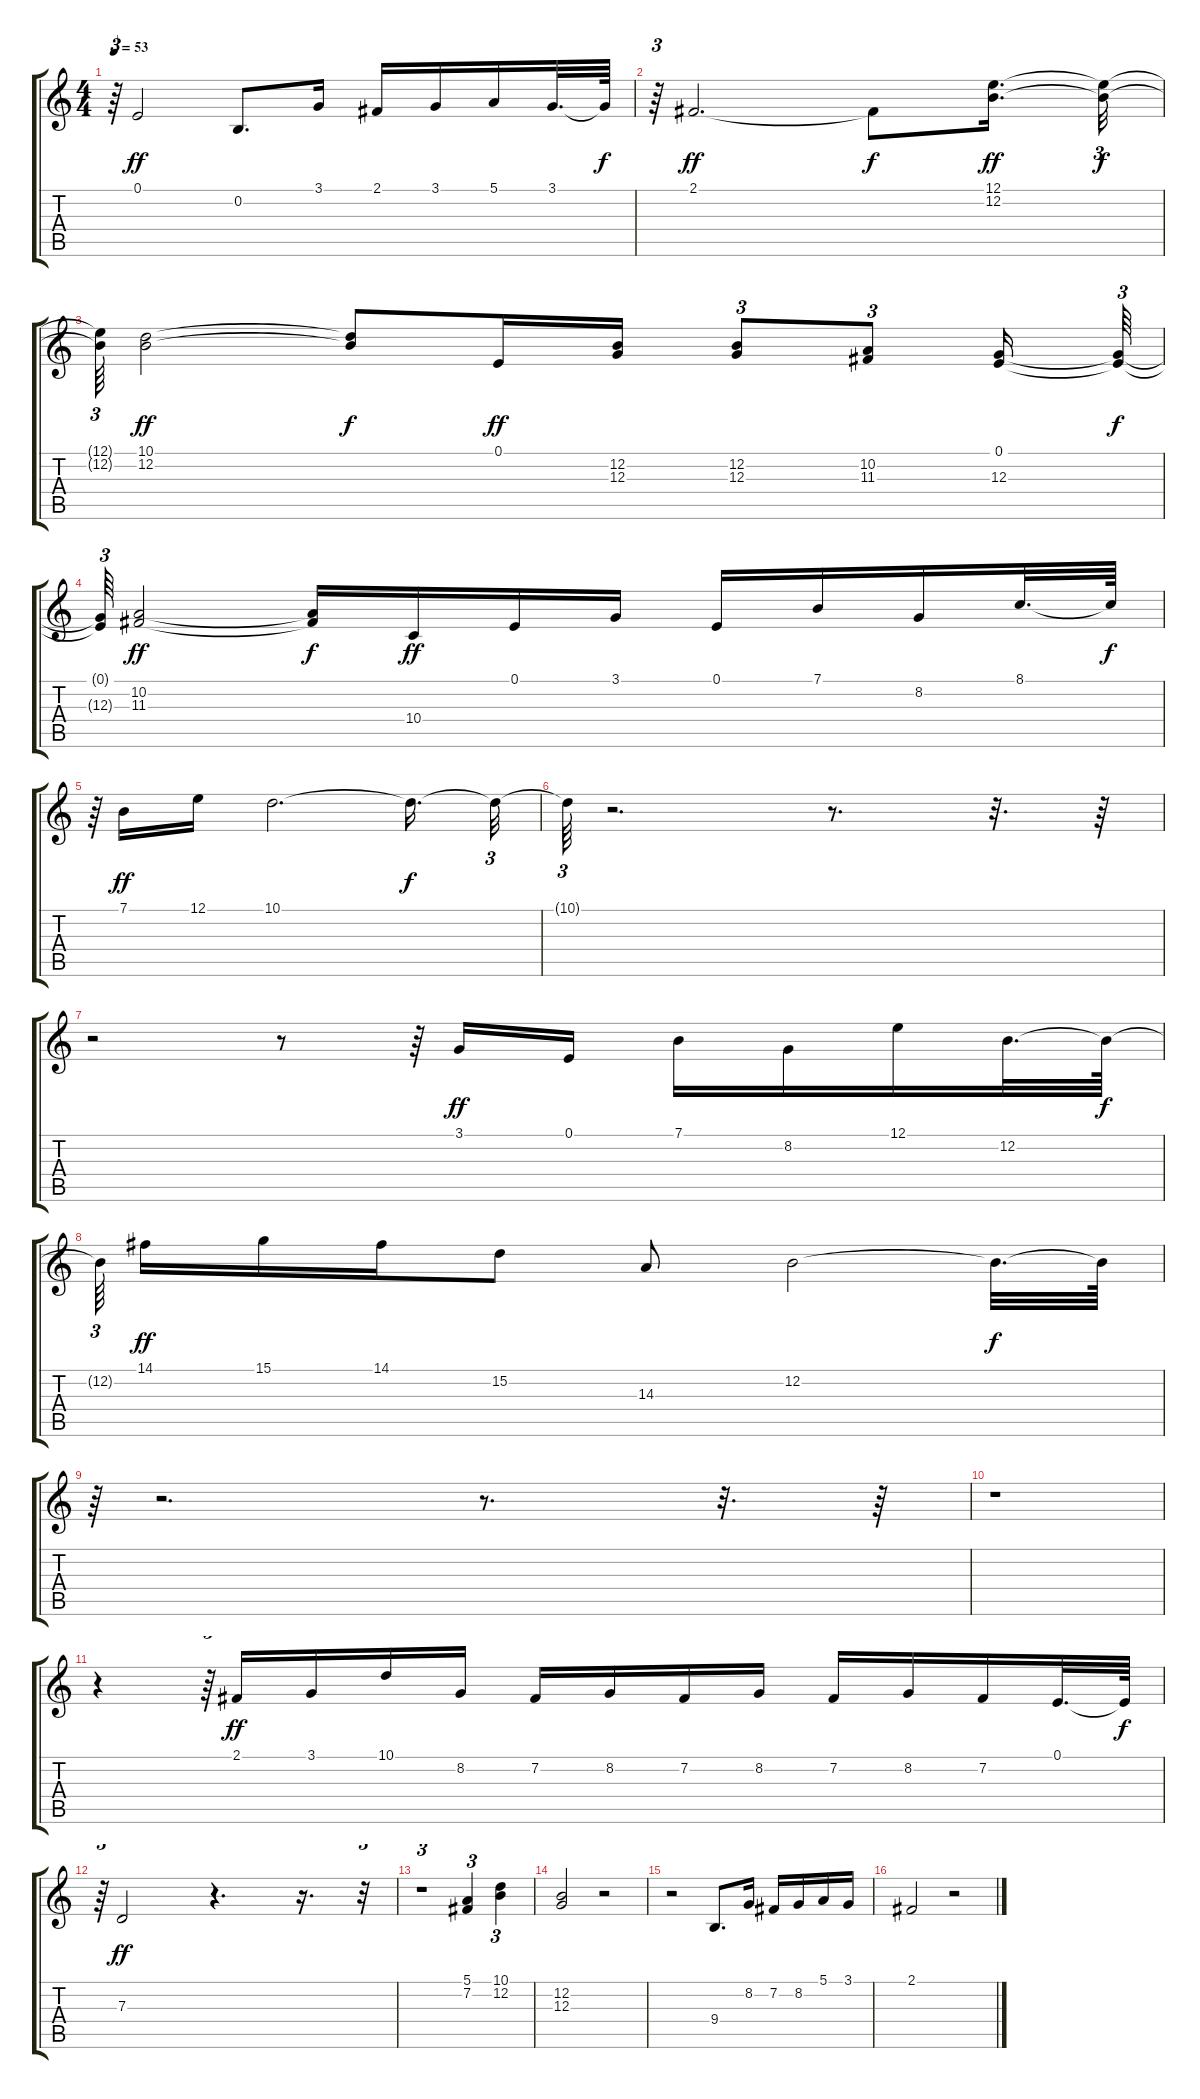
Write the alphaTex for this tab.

\track "" {instrument acousticgrandpiano}
\staff {score tabs}
\tuning (E4 B3 G3 D3 A2 E2) {hide}
\ts (4 4)
\tempo 53
\clef g2
\ks c
r.64{tu (3 2) dy f} 0.1.2{dy ff} 0.2.8{d} 3.1.16 2.1.16 3.1.16 5.1.16 3.1.32{d} 3.1{t}.64{dy f} |
r.64{tu (3 2)} 2.1.2{d dy ff} 2.1{t}.8{dy f} (12.1 12.2).16{d dy ff} (12.1{t} 12.2{t}).32{tu (3 2) dy f} |
(12.1{t} 12.2{t}).64{tu (3 2)} (10.1 12.2).2{dy ff} (10.1{t} 12.2{t}).8{dy f} 0.1.16{dy ff} (12.2 12.3).16 (12.2 12.3).8{tu (3 2)} (10.2 11.3).8{tu (3 2)} (0.1 12.3).16 (0.1{t} 12.3{t}).64{tu (3 2) dy f} |
(0.1{t} 12.3{t}).64{tu (3 2)} (10.2 11.3).2{dy ff} (10.2{t} 11.3{t}).16{dy f} 10.4.16{dy ff} 0.1.16 3.1.16 0.1.16 7.1.16 8.2.16 8.1.32{d} 8.1{t}.64{dy f} |
r.64{tu (3 2)} 7.1.16{dy ff} 12.1.16 10.1.2{d} 10.1{t}.16{d dy f} 10.1{t}.32{tu (3 2)} |
10.1{t}.64{tu (3 2)} r.2{d} r.8{d} r.32{d} r.64 |
r.2 r.8 r.64{tu (3 2)} 3.1.16{dy ff} 0.1.16 7.1.16 8.2.16 12.1.16 12.2.32{d} 12.2{t}.64{dy f} |
12.2{t}.64{tu (3 2)} 14.1.16{dy ff} 15.1.16 14.1.16 15.2.8 14.3.8 12.2.2 12.2{t}.32{d dy f} 12.2{t}.64 |
r.64{tu (3 2)} r.2{d} r.8{d} r.32{d} r.64 |
r.1 |
r.4 r.64{tu (3 2)} 2.1.16{dy ff} 3.1.16 10.1.16 8.2.16 7.2.16 8.2.16 7.2.16 8.2.16 7.2.16 8.2.16 7.2.16 0.1.32{d} 0.1{t}.64{dy f} |
r.64{tu (3 2)} 7.3.2{dy ff} r.4{d} r.16{d} r.32{tu (3 2)} |
r.1{tu (3 2)} (5.1 7.2).4{tu (3 2)} (10.1 12.2).4{tu (3 2)} |
(12.2 12.3).2 r.2 |
r.2 9.4.8{d} 8.2.16 7.2.16 8.2.16 5.1.16 3.1.16 |
2.1.2 r.2
